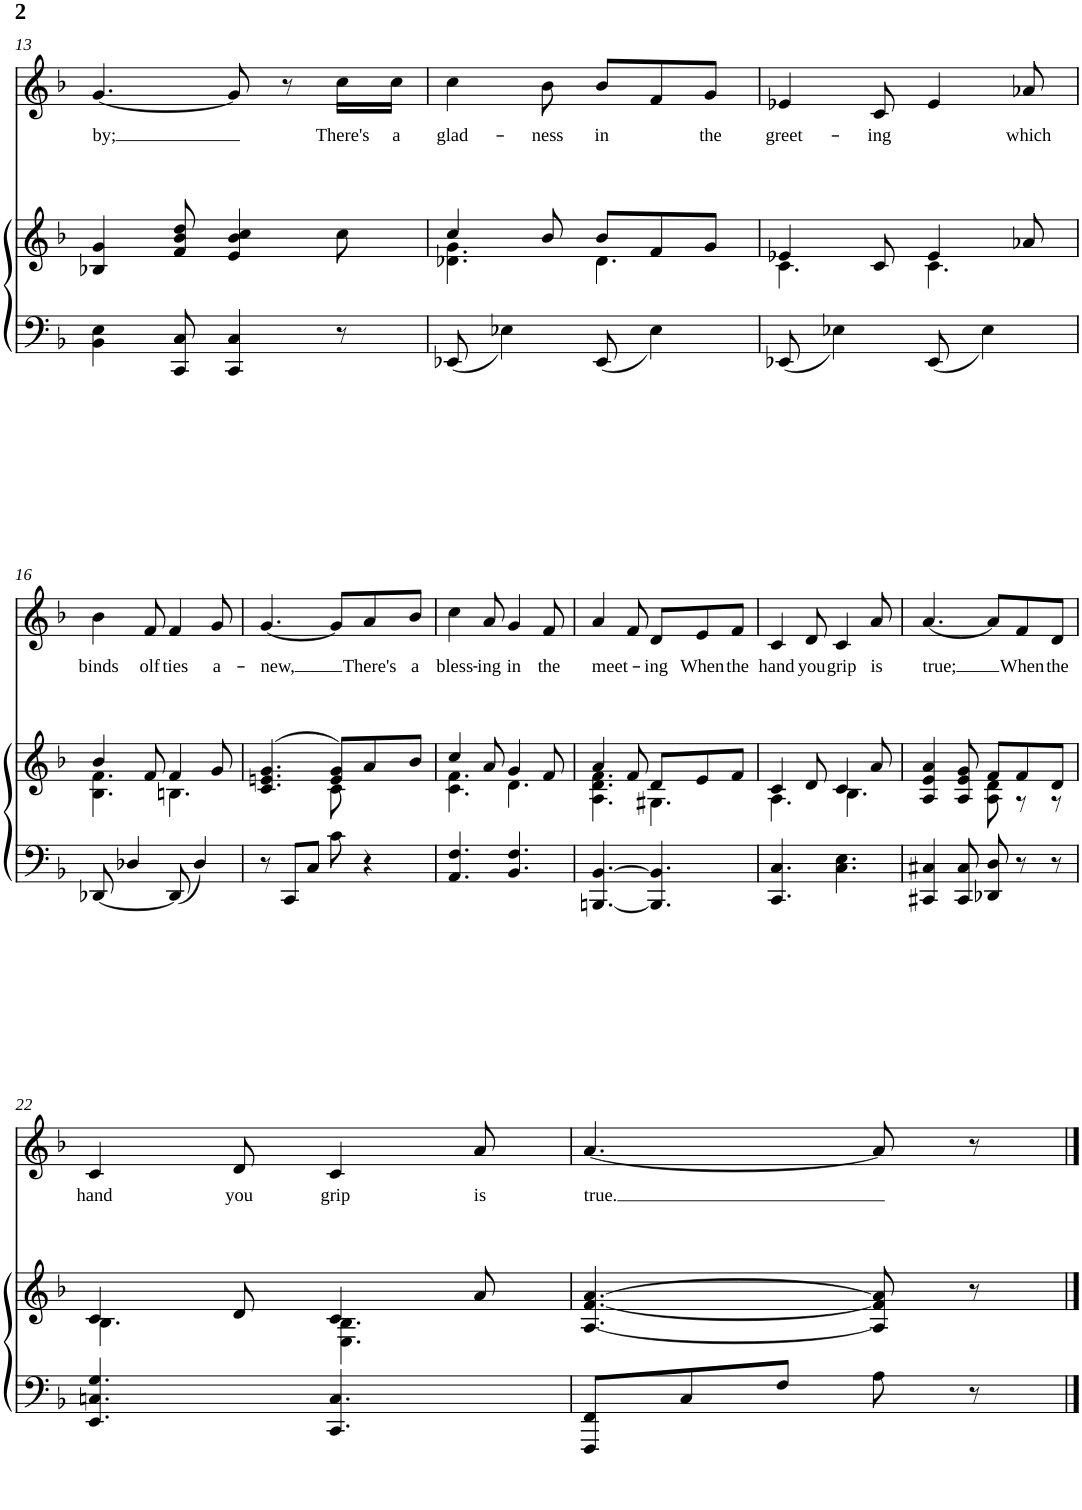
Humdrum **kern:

**kern	**kern	**kern	**text
*part3	*part2	*part1	*part1
*staff3	*staff2	*staff1	*staff1
*I"Piano	*I"Piano	*I"Piano	*
*I'Pno	*I'Pno	*I'Pno	*
!!LO:PB:g=z
*clefF4	*clefG2	*clefG2	*
*k[b-]	*k[b-]	*k[b-]	*
*M6/8	*M6/8	*M6/8	*
=13	=13	=13	=13
!	!	!	!LO:LY:b
4BB-\ 4E\	4B-X/ 4g/	[4.g/	by;
8CC/ 8C/	8f/ 8b-/ 8dd/	.	.
4CC/ 4C/	4e/ 4b-/ 4cc/	8g/]	.
.	.	8r	.
!	!	!	!LO:LY:b
8r	8cc\	16cc\LL	There's
!	!	!	!LO:LY:b
.	.	16cc\JJ	a
=14	=14	=14	=14
*	*^	*	*
!	!	!	!	!LO:LY:b
(<8EE-X/	4cc/	4.d-X\ 4.g\	4cc\	glad-
4E-X\)	.	.	.	.
!	!	!	!	!LO:LY:b
.	8b-/	.	8b-\	-ness
!	!	!	!	!LO:LY:b
(<8EE-/	8b-/L	4.d-\	8b-/L	in
4E-\)	8f/	.	8f/	.
!	!	!	!	!LO:LY:b
.	8g/J	.	8g/J	the
=15	=15	=15	=15	=15
!	!	!	!	!LO:LY:b
(<8EE-X/	4e-X/	4.c\	4e-X/	greet-
4E-X\)	.	.	.	.
!	!	!	!	!LO:LY:b
.	8c/	.	8c/	-ing
(<8EE-/	4e-/	4.c\	4e-/	.
4E-\)	.	.	.	.
!	!	!	!	!LO:LY:b
.	8a-X/	.	8a-X/	which
!!LO:LB:g=z
=16	=16	=16	=16	=16
!	!	!	!	!LO:LY:b
[8DD-X/	4b-/	4.B-\ 4.f\	4b-\	binds
4D-X/	.	.	.	.
!	!	!	!	!LO:LY:b
.	8f/	.	8f/	olf
!	!	!	!	!LO:LY:b
(8DD-/]	4f/	4.Bn\	4f/	ties
4D-/)	.	.	.	.
!	!	!	!	!LO:LY:b
.	8g/	.	8g/	a-
=17	=17	=17	=17	=17
!	!	!	!	!LO:LY:b
8r	(4.c/ 4.en/ 4.g/	4.ryy	[4.g/	-new,
8CC/L	.	.	.	.
8C/J	.	.	.	.
8c\	8e/ 8g/L)	8c\	8g/L]	.
!	!	!	!	!LO:LY:b
4r	8a/	4ryy	8a/	There's
!	!	!	!	!LO:LY:b
.	8b-/J	.	8b-/J	a
=18	=18	=18	=18	=18
!	!	!	!	!LO:LY:b
4.AA/ 4.F/	4cc/	4.c\ 4.f\	4cc\	bless-
!	!	!	!	!LO:LY:b
.	8a/	.	8a/	-ing
!	!	!	!	!LO:LY:b
4.BB-/ 4.F/	4g/	4.d\	4g/	in
!	!	!	!	!LO:LY:b
.	8f/	.	8f/	the
=19	=19	=19	=19	=19
!	!	!	!	!LO:LY:b
[4.BBBn/ [4.BB-/	4a/	4.A\ 4.d\ 4.f\	4a/	meet-
.	8f/	.	8f/	.
!	!	!	!	!LO:LY:b
4.BBB/] 4.BB-/]	8d/L	4.G#X\	8d/L	-ing
!	!	!	!	!LO:LY:b
.	8e/	.	8e/	When
!	!	!	!	!LO:LY:b
.	8f/J	.	8f/J	the
=20	=20	=20	=20	=20
!	!	!	!	!LO:LY:b
4.CC/ 4.C/	4c/	4.A\	4c/	hand
!	!	!	!	!LO:LY:b
.	8d/	.	8d/	you
!	!	!	!	!LO:LY:b
4.C\ 4.E\	4c/	4.B-\	4c/	grip
!	!	!	!	!LO:LY:b
.	8a/	.	8a/	is
=21	=21	=21	=21	=21
!	!	!	!	!LO:LY:b
4CC#X/ 4C#X/	4A/ 4e/ 4a/	4.ryy	[4.a/	true;
8CC#/ 8C#/	8A/ 8e/ 8g/	.	.	.
8DD-X/ 8D/	8f/L	8A\ 8d\	8a/L]	.
!	!	!	!	!LO:LY:b
8r	8f/	8r	8f/	When
!	!	!	!	!LO:LY:b
8r	8d/J	8r	8d/J	the
!!LO:LB:g=z
=22	=22	=22	=22	=22
!	!	!	!	!LO:LY:b
4.EE/ 4.Cn/ 4.G/	4c/	4.B-\	4c/	hand
!	!	!	!	!LO:LY:b
.	8d/	.	8d/	you
!	!	!	!	!LO:LY:b
4.CC/ 4.C/	4c/	4.E\ 4.B-\	4c/	grip
!	!	!	!	!LO:LY:b
.	8a/	.	8a/	is
*	*v	*v	*	*
=23	=23	=23	=23
!	!	!	!LO:LY:b
8FFF/ 8FF/L	[4.A/ [4.f/ [4.a/	[4.a/	true.
8C/	.	.	.
8F/J	.	.	.
8A\	8A/] 8f/] 8a/]	8a/]	.
8r	8r	8r	.
==	==	==	==
*-	*-	*-	*-
